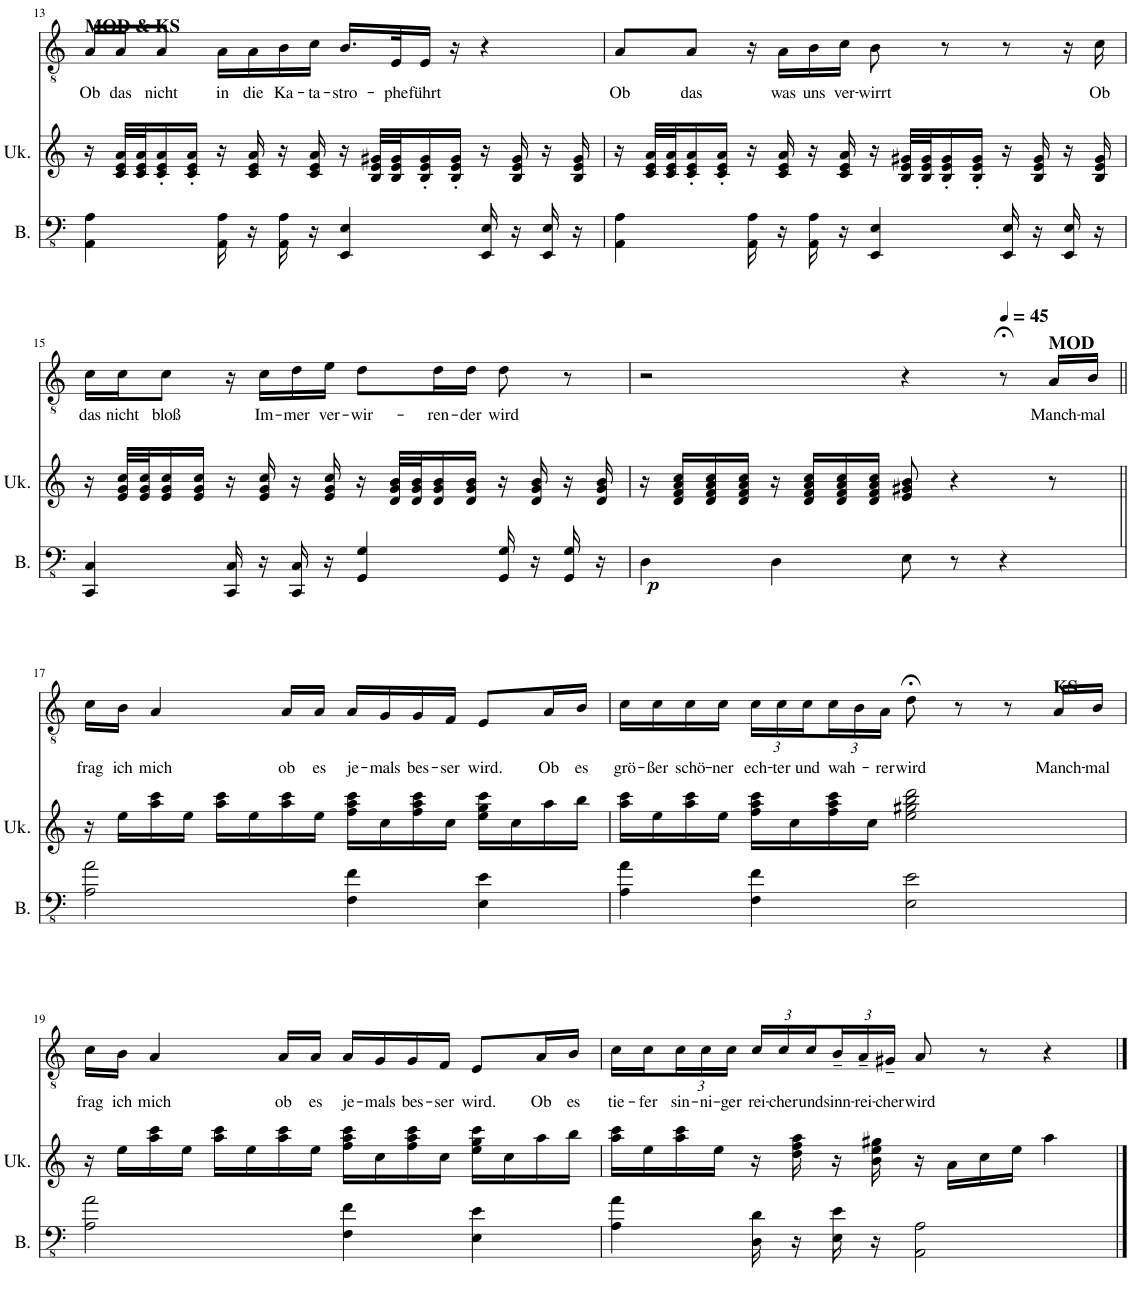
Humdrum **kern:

**kern	**dynam	**kern	**kern	**text
*part3	*part3	*part2	*part1	*part1
*staff3	*staff3	*staff2	*staff1	*staff1
*I"(Kontra-)Bass (Klavier, links)	*	*I"Ukulele (Klavier, rechts)	*I"Gesang	*
*I'B.	*	*I'Uk.	*I'G.	*
!!LO:PB:g=z
*clefFv4	*	*clefG2	*clefGv2	*
*k[]	*	*k[]	*k[]	*
*M4/4	*	*M4/4	*M4/4	*
=13	=13	=13	=13	=13
!	!	!	!LO:TX:a:B:t=MOD & KS	!
!	!	!	!	!LO:LY:b
4AAA\ 4AA\	.	16r	16A/LL	Ob
!	!	!	!	!LO:LY:b
.	.	32c/ 32e/ 32a/LLL	16A/J	das
.	.	32c/ 32e/ 32a/J	.	.
!	!	!	!	!LO:LY:b
.	.	16c/' 16e/' 16a/'	8A/J	nicht
.	.	16c/' 16e/' 16a/'JJ	.	.
!	!	!	!	!LO:LY:b
16AAA\ 16AA\	.	16r	16A\LL	in
!	!	!	!	!LO:LY:b
16r	.	16c/ 16e/ 16a/	16A\	die
!	!	!	!	!LO:LY:b
16AAA\ 16AA\	.	16r	16B\	Ka-
!	!	!	!	!LO:LY:b
16r	.	16c/ 16e/ 16a/	16c\JJ	-ta-
!	!	!	!	!LO:LY:b
4EEE/ 4EE/	.	16r	16.B/LL	-stro-
.	.	32B/ 32e/ 32g#X/LLL	.	.
!	!	!	!	!LO:LY:b
.	.	32B/ 32e/ 32g#/J	32E/K	-phe
!	!	!	!	!LO:LY:b
.	.	16B/' 16e/' 16g#/'	16E/JJ	führt
.	.	16B/' 16e/' 16g#/'JJ	16r	.
16EEE/ 16EE/	.	16r	4r	.
16r	.	16B/ 16e/ 16g#/	.	.
16EEE/ 16EE/	.	16r	.	.
16r	.	16B/ 16e/ 16g#/	.	.
=14	=14	=14	=14	=14
!	!	!	!	!LO:LY:b
4AAA\ 4AA\	.	16r	8A/L	Ob
.	.	32c/ 32e/ 32a/LLL	.	.
.	.	32c/ 32e/ 32a/J	.	.
!	!	!	!	!LO:LY:b
.	.	16c/' 16e/' 16a/'	8A/J	das
.	.	16c/' 16e/' 16a/'JJ	.	.
16AAA\ 16AA\	.	16r	16r	.
!	!	!	!	!LO:LY:b
16r	.	16c/ 16e/ 16a/	16A\LL	was
!	!	!	!	!LO:LY:b
16AAA\ 16AA\	.	16r	16B\	uns
!	!	!	!	!LO:LY:b
16r	.	16c/ 16e/ 16a/	16c\JJ	ver-
!	!	!	!	!LO:LY:b
4EEE/ 4EE/	.	16r	8B\	-wirrt
.	.	32B/ 32e/ 32g#X/LLL	.	.
.	.	32B/ 32e/ 32g#/J	.	.
.	.	16B/' 16e/' 16g#/'	8r	.
.	.	16B/' 16e/' 16g#/'JJ	.	.
16EEE/ 16EE/	.	16r	8r	.
16r	.	16B/ 16e/ 16g#/	.	.
16EEE/ 16EE/	.	16r	16r	.
!	!	!	!	!LO:LY:b
16r	.	16B/ 16e/ 16g#/	16c\	Ob
!!LO:LB:g=z
=15	=15	=15	=15	=15
!	!	!	!	!LO:LY:b
4CCC/ 4CC/	.	16r	16c\LL	das
!	!	!	!	!LO:LY:b
.	.	32e/ 32g/ 32cc/LLL	16c\J	nicht
.	.	32e/ 32g/ 32cc/J	.	.
!	!	!	!	!LO:LY:b
.	.	16e/ 16g/ 16cc/	8c\J	bloß
.	.	16e/ 16g/ 16cc/JJ	.	.
16CCC/ 16CC/	.	16r	16r	.
!	!	!	!	!LO:LY:b
16r	.	16e/ 16g/ 16cc/	16c\LL	Im-
!	!	!	!	!LO:LY:b
16CCC/ 16CC/	.	16r	16d\	-mer
!	!	!	!	!LO:LY:b
16r	.	16e/ 16g/ 16cc/	16e\JJ	ver-
!	!	!	!	!LO:LY:b
4GGG/ 4GG/	.	16r	8d\L	-wir-
.	.	32d/ 32g/ 32b/LLL	.	.
.	.	32d/ 32g/ 32b/J	.	.
!	!	!	!	!LO:LY:b
.	.	16d/ 16g/ 16b/	16d\L	-ren-
!	!	!	!	!LO:LY:b
.	.	16d/ 16g/ 16b/JJ	16d\JJ	-der
!	!	!	!	!LO:LY:b
16GGG/ 16GG/	.	16r	8d\	wird
16r	.	16d/ 16g/ 16b/	.	.
16GGG/ 16GG/	.	16r	8r	.
16r	.	16d/ 16g/ 16b/	.	.
=16	=16	=16	=16	=16
!	!LO:DY:b	!	!	!
4DD\	p	16r	2r	.
.	.	16d/ 16f/ 16a/ 16cc/LL	.	.
.	.	16d/ 16f/ 16a/ 16cc/	.	.
.	.	16d/ 16f/ 16a/ 16cc/JJ	.	.
4DD\	.	16r	.	.
.	.	16d/ 16f/ 16a/ 16cc/LL	.	.
.	.	16d/ 16f/ 16a/ 16cc/	.	.
.	.	16d/ 16f/ 16a/ 16cc/JJ	.	.
8EE\	.	8e/ 8g#X/ 8b/	4r	.
8r	.	4r	.	.
*	*	*	*MM45	*
4r	.	.	8r;<	.
!	!	!	!LO:TX:a:B:t=MOD	!
!	!	!	!	!LO:LY:b
.	.	8r	16A/LL	Manch-
!	!	!	!	!LO:LY:b
.	.	.	16B/JJ	-mal
!!LO:LB:g=z
=17||	=17||	=17||	=17||	=17||
!	!	!	!	!LO:LY:b
2AA\ 2A\	.	16r	16c\LL	frag
!	!	!	!	!LO:LY:b
.	.	16ee\LL	16B\JJ	ich
!	!	!	!	!LO:LY:b
.	.	16aa\ 16ccc\	4A/	mich
.	.	16ee\JJ	.	.
.	.	16aa\ 16ccc\LL	.	.
.	.	16ee\	.	.
!	!	!	!	!LO:LY:b
.	.	16aa\ 16ccc\	16A/LL	ob
!	!	!	!	!LO:LY:b
.	.	16ee\JJ	16A/JJ	es
!	!	!	!	!LO:LY:b
4FF\ 4F\	.	16ff\ 16aa\ 16ccc\LL	16A/LL	je-
!	!	!	!	!LO:LY:b
.	.	16cc\	16G/	-mals
!	!	!	!	!LO:LY:b
.	.	16ff\ 16aa\ 16ccc\	16G/	bes-
!	!	!	!	!LO:LY:b
.	.	16cc\JJ	16F/JJ	-ser
!	!	!	!	!LO:LY:b
4EE\ 4E\	.	16ee\ 16gg\ 16ccc\LL	8E/L	wird.
.	.	16cc\	.	.
!	!	!	!	!LO:LY:b
.	.	16aa\	16A/L	Ob
!	!	!	!	!LO:LY:b
.	.	16bb\JJ	16B/JJ	es
=18	=18	=18	=18	=18
!	!	!	!	!LO:LY:b
4AA\ 4A\	.	16aa\ 16ccc\LL	16c\LL	grö-
!	!	!	!	!LO:LY:b
.	.	16ee\	16c\	-ßer
!	!	!	!	!LO:LY:b
.	.	16aa\ 16ccc\	16c\	schö-
!	!	!	!	!LO:LY:b
.	.	16ee\JJ	16c\JJ	-ner
*	*	*	*Xbrackettup	*
!	!	!	!	!LO:LY:b
4FF\ 4F\	.	16ff\ 16aa\ 16ccc\LL	24c\LL	ech-
!	!	!	!	!LO:LY:b
.	.	.	24c\	-ter
.	.	16cc\	.	.
!	!	!	!	!LO:LY:b
.	.	.	24c\	und
!	!	!	!	!LO:LY:b
.	.	16ff\ 16aa\ 16ccc\	24c\	-wah-
.	.	.	24B\	.
.	.	16cc\JJ	.	.
!	!	!	!	!LO:LY:b
.	.	.	24A\JJ	-rer
!	!	!	!	!LO:LY:b
2EE\ 2E\	.	2ee\ 2gg#X\ 2bb\ 2ddd\	8d;<\	wird
.	.	.	8r	.
.	.	.	8r	.
!	!	!	!LO:TX:a:B:t=KS	!
!	!	!	!	!LO:LY:b
.	.	.	16A/LL	Manch-
!	!	!	!	!LO:LY:b
.	.	.	16B/JJ	-mal
!!LO:LB:g=z
=19	=19	=19	=19	=19
!	!	!	!	!LO:LY:b
2AA\ 2A\	.	16r	16c\LL	frag
!	!	!	!	!LO:LY:b
.	.	16ee\LL	16B\JJ	ich
!	!	!	!	!LO:LY:b
.	.	16aa\ 16ccc\	4A/	mich
.	.	16ee\JJ	.	.
.	.	16aa\ 16ccc\LL	.	.
.	.	16ee\	.	.
!	!	!	!	!LO:LY:b
.	.	16aa\ 16ccc\	16A/LL	ob
!	!	!	!	!LO:LY:b
.	.	16ee\JJ	16A/JJ	es
!	!	!	!	!LO:LY:b
4FF\ 4F\	.	16ff\ 16aa\ 16ccc\LL	16A/LL	je-
!	!	!	!	!LO:LY:b
.	.	16cc\	16G/	-mals
!	!	!	!	!LO:LY:b
.	.	16ff\ 16aa\ 16ccc\	16G/	bes-
!	!	!	!	!LO:LY:b
.	.	16cc\JJ	16F/JJ	-ser
!	!	!	!	!LO:LY:b
4EE\ 4E\	.	16ee\ 16gg\ 16ccc\LL	8E/L	wird.
.	.	16cc\	.	.
!	!	!	!	!LO:LY:b
.	.	16aa\	16A/L	Ob
!	!	!	!	!LO:LY:b
.	.	16bb\JJ	16B/JJ	es
=20	=20	=20	=20	=20
!	!	!	!	!LO:LY:b
4AA\ 4A\	.	16aa\ 16ccc\LL	16c\LL	tie-
!	!	!	!	!LO:LY:b
.	.	16ee\	16c\	-fer
!	!	!	!	!LO:LY:b
.	.	16aa\ 16ccc\	24c\	sin-
!	!	!	!	!LO:LY:b
.	.	.	24c\	-ni-
.	.	16ee\JJ	.	.
!	!	!	!	!LO:LY:b
.	.	.	24c\JJ	-ger
!	!	!	!	!LO:LY:b
16DD\ 16D\	.	16r	24c/LL	rei-
!	!	!	!	!LO:LY:b
.	.	.	24c/	-cher
16r	.	16dd\ 16ff\ 16aa\	.	.
!	!	!	!	!LO:LY:b
.	.	.	24c/	und
!	!	!	!	!LO:LY:b
16EE\ 16E\	.	16r	24B~/	sinn-
!	!	!	!	!LO:LY:b
.	.	.	24A~/	-rei-
16r	.	16b\ 16ee\ 16gg#X\	.	.
!	!	!	!	!LO:LY:b
.	.	.	24G#X~/JJ	-cher
!	!	!	!	!LO:LY:b
2AAA\ 2AA\	.	16r	8A/	wird
.	.	16a\LL	.	.
.	.	16cc\	8r	.
.	.	16ee\JJ	.	.
.	.	4aa\	4r	.
==	==	==	==	==
*-	*-	*-	*-	*-
